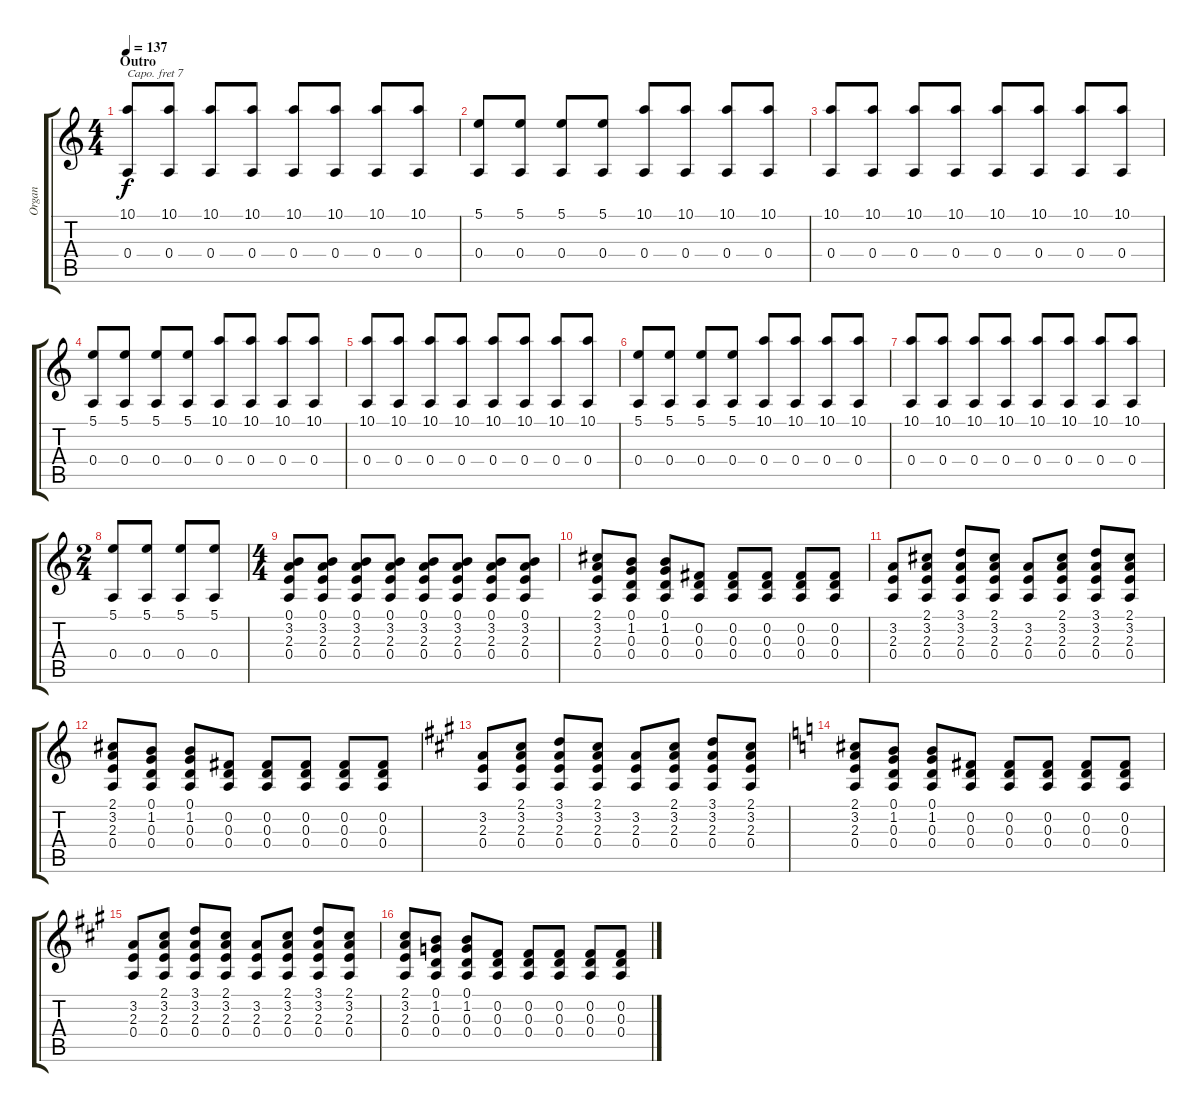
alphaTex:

\track ("Organ" "Organ") {instrument drawbarorgan}
\staff {score tabs}
\capo 7
\tuning (E4 B3 G3 D3 A2 E2) {hide}
\ts (4 4)
\section ("" "Outro")
\tempo 137
\clef g2
\ks c
(10.1 0.4).8{dy f} (10.1 0.4).8 (10.1 0.4).8 (10.1 0.4).8 (10.1 0.4).8 (10.1 0.4).8 (10.1 0.4).8 (10.1 0.4).8 |
(5.1 0.4).8 (5.1 0.4).8 (5.1 0.4).8 (5.1 0.4).8 (10.1 0.4).8 (10.1 0.4).8 (10.1 0.4).8 (10.1 0.4).8 |
(10.1 0.4).8 (10.1 0.4).8 (10.1 0.4).8 (10.1 0.4).8 (10.1 0.4).8 (10.1 0.4).8 (10.1 0.4).8 (10.1 0.4).8 |
(5.1 0.4).8 (5.1 0.4).8 (5.1 0.4).8 (5.1 0.4).8 (10.1 0.4).8 (10.1 0.4).8 (10.1 0.4).8 (10.1 0.4).8 |
(10.1 0.4).8 (10.1 0.4).8 (10.1 0.4).8 (10.1 0.4).8 (10.1 0.4).8 (10.1 0.4).8 (10.1 0.4).8 (10.1 0.4).8 |
(5.1 0.4).8 (5.1 0.4).8 (5.1 0.4).8 (5.1 0.4).8 (10.1 0.4).8 (10.1 0.4).8 (10.1 0.4).8 (10.1 0.4).8 |
(10.1 0.4).8 (10.1 0.4).8 (10.1 0.4).8 (10.1 0.4).8 (10.1 0.4).8 (10.1 0.4).8 (10.1 0.4).8 (10.1 0.4).8 |
\ts (2 4)
(5.1 0.4).8 (5.1 0.4).8 (5.1 0.4).8 (5.1 0.4).8 |
\ts (4 4)
(0.1 3.2 2.3 0.4).8 (0.1 3.2 2.3 0.4).8 (0.1 3.2 2.3 0.4).8 (0.1 3.2 2.3 0.4).8 (0.1 3.2 2.3 0.4).8 (0.1 3.2 2.3 0.4).8 (0.1 3.2 2.3 0.4).8 (0.1 3.2 2.3 0.4).8 |
(2.1 3.2 2.3 0.4).8 (0.1 1.2 0.3 0.4).8 (0.1 1.2 0.3 0.4).8 (0.2 0.3 0.4).8 (0.2 0.3 0.4).8 (0.2 0.3 0.4).8 (0.2 0.3 0.4).8 (0.2 0.3 0.4).8 |
(3.2 2.3 0.4).8 (2.1 3.2 2.3 0.4).8 (3.1 3.2 2.3 0.4).8 (2.1 3.2 2.3 0.4).8 (3.2 2.3 0.4).8 (2.1 3.2 2.3 0.4).8 (3.1 3.2 2.3 0.4).8 (2.1 3.2 2.3 0.4).8 |
(2.1 3.2 2.3 0.4).8 (0.1 1.2 0.3 0.4).8 (0.1 1.2 0.3 0.4).8 (0.2 0.3 0.4).8 (0.2 0.3 0.4).8 (0.2 0.3 0.4).8 (0.2 0.3 0.4).8 (0.2 0.3 0.4).8 |
\ks a
(3.2 2.3 0.4).8 (2.1 3.2 2.3 0.4).8 (3.1 3.2 2.3 0.4).8 (2.1 3.2 2.3 0.4).8 (3.2 2.3 0.4).8 (2.1 3.2 2.3 0.4).8 (3.1 3.2 2.3 0.4).8 (2.1 3.2 2.3 0.4).8 |
\ks c
(2.1 3.2 2.3 0.4).8 (0.1 1.2 0.3 0.4).8 (0.1 1.2 0.3 0.4).8 (0.2 0.3 0.4).8 (0.2 0.3 0.4).8 (0.2 0.3 0.4).8 (0.2 0.3 0.4).8 (0.2 0.3 0.4).8 |
\ks a
(3.2 2.3 0.4).8 (2.1 3.2 2.3 0.4).8 (3.1 3.2 2.3 0.4).8 (2.1 3.2 2.3 0.4).8 (3.2 2.3 0.4).8 (2.1 3.2 2.3 0.4).8 (3.1 3.2 2.3 0.4).8 (2.1 3.2 2.3 0.4).8 |
(2.1 3.2 2.3 0.4).8 (0.1 1.2 0.3 0.4).8 (0.1 1.2 0.3 0.4).8 (0.2 0.3 0.4).8 (0.2 0.3 0.4).8 (0.2 0.3 0.4).8 (0.2 0.3 0.4).8 (0.2 0.3 0.4).8
